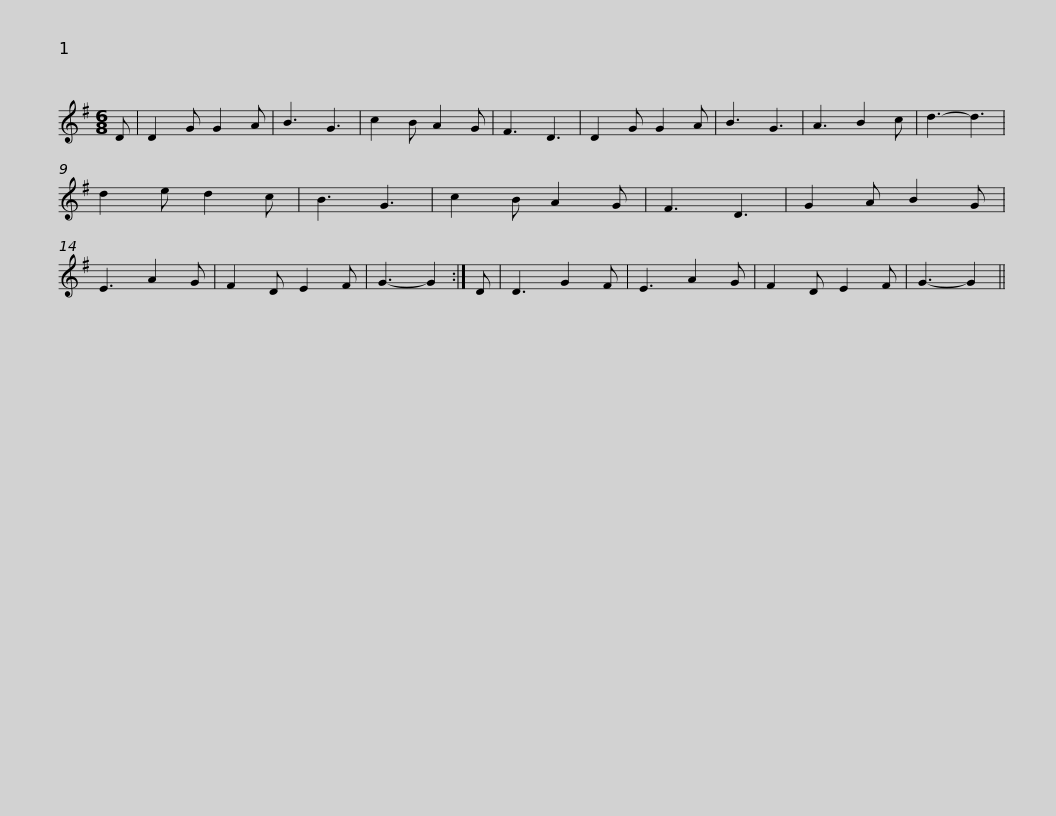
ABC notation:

X:1
L:1/8
M:6/8
I:linebreak $
K:G
V:1 treble
V:1
 D | D2 G G2 A | B3 G3 | c2 B A2 G | F3 D3 | %5
 D2 G G2 A | B3 G3 | A3 B2 c | d3- d3 | d2 e d2 c | %10
 B3 G3 |$ c2 B A2 G | F3 D3 | G2 A B2 G | E3 A2 G | %15
 F2 D E2 F | G3- G2 :| D | D3 G2 F | E3 A2 G | %20
 F2 D E2 F | G3- G2 || %22
